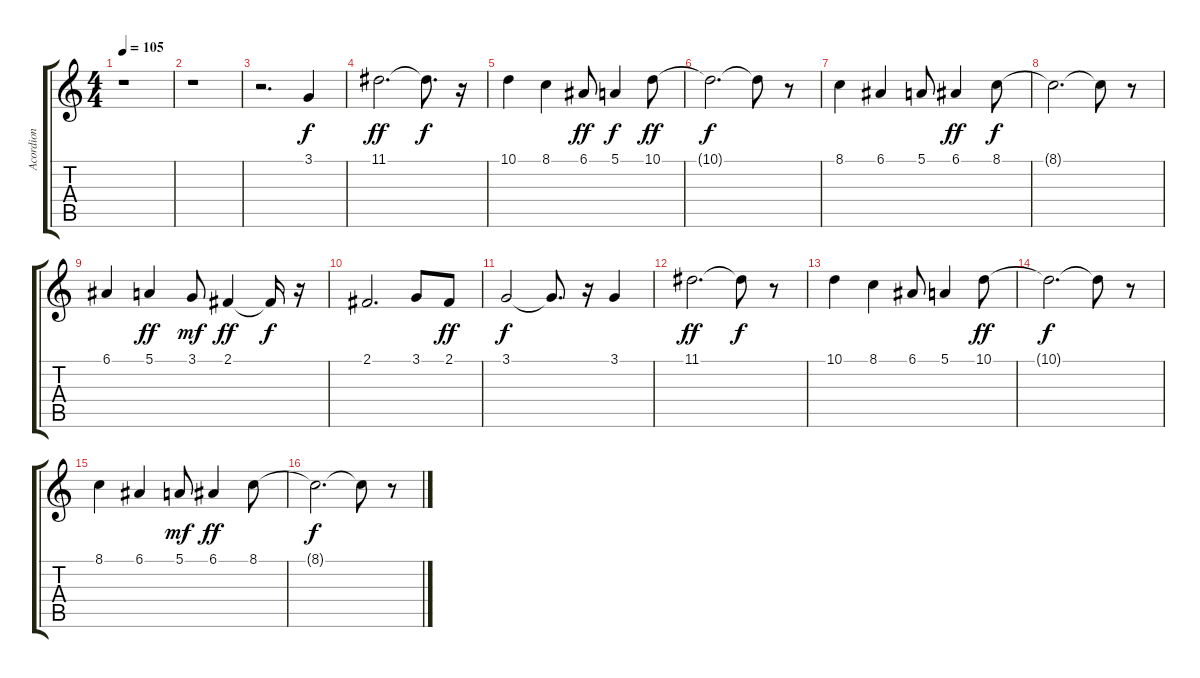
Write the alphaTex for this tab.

\track ("Acordion" "Acordion") {instrument accordion}
\staff {score tabs}
\tuning (E4 B3 G3 D3 A2 E2) {hide}
\ts (4 4)
\tempo 105
\clef g2
\ks c
r.1{dy ff} |
r.1 |
r.2{d} 3.1.4{dy f} |
11.1.2{d dy ff} 11.1{t}.8{d dy f} r.16 |
10.1.4 8.1.4 6.1.8{dy ff} 5.1.4{dy f} 10.1.8{dy ff} |
10.1{t}.2{d dy f} 10.1{t}.8 r.8 |
8.1.4 6.1.4 5.1.8 6.1.4{dy ff} 8.1.8{dy f} |
8.1{t}.2{d} 8.1{t}.8 r.8 |
6.1.4 5.1.4{dy ff} 3.1.8{dy mf} 2.1.4{dy ff} 2.1{t}.16{dy f} r.16 |
2.1.2{d} 3.1.8 2.1.8{dy ff} |
3.1.2{dy f} 3.1{t}.8{d} r.16 3.1.4 |
11.1.2{d dy ff} 11.1{t}.8{dy f} r.8 |
10.1.4 8.1.4 6.1.8 5.1.4 10.1.8{dy ff} |
10.1{t}.2{d dy f} 10.1{t}.8 r.8 |
8.1.4 6.1.4 5.1.8{dy mf} 6.1.4{dy ff} 8.1.8 |
8.1{t}.2{d dy f} 8.1{t}.8 r.8
